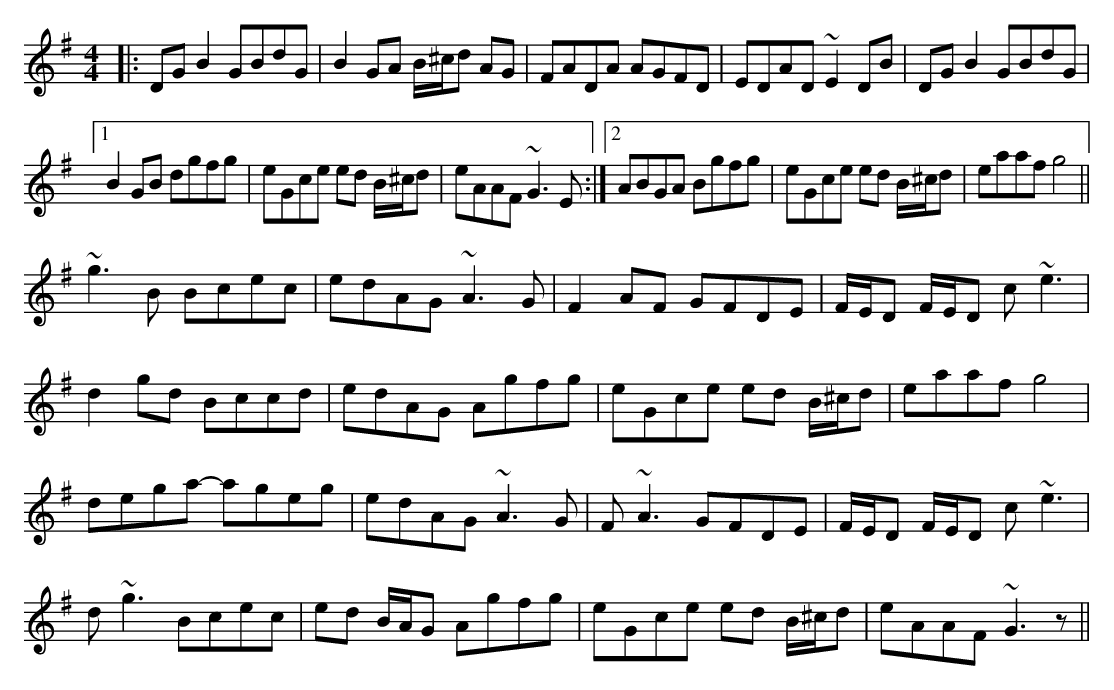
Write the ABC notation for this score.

X:1
M:4/4
K:G
|:DGB2GBdG|B2GA B/^c/d AG|FADA AGFD|EDAD ~E2DB|DGB2 GBdG|
[1 B2GB dgfg|eGce ed B/^c/d|eAAF ~G3E:|2 ABGA Bgfg|eGce ed B/^c/d|eaaf g4||
~g3B Bcec|edAG ~A3G|F2AF GFDE|F/E/D F/E/D c~e3|
d2gd Bccd|edAG Agfg|eGce ed B/^c/d|eaaf g4|
dega- ageg|edAG ~A3G|F~A3 GFDE|F/E/D F/E/D c~e3|
d~g3 Bcec|ed B/A/G Agfg|eGce ed B/^c/d|eAAF ~G3z||
